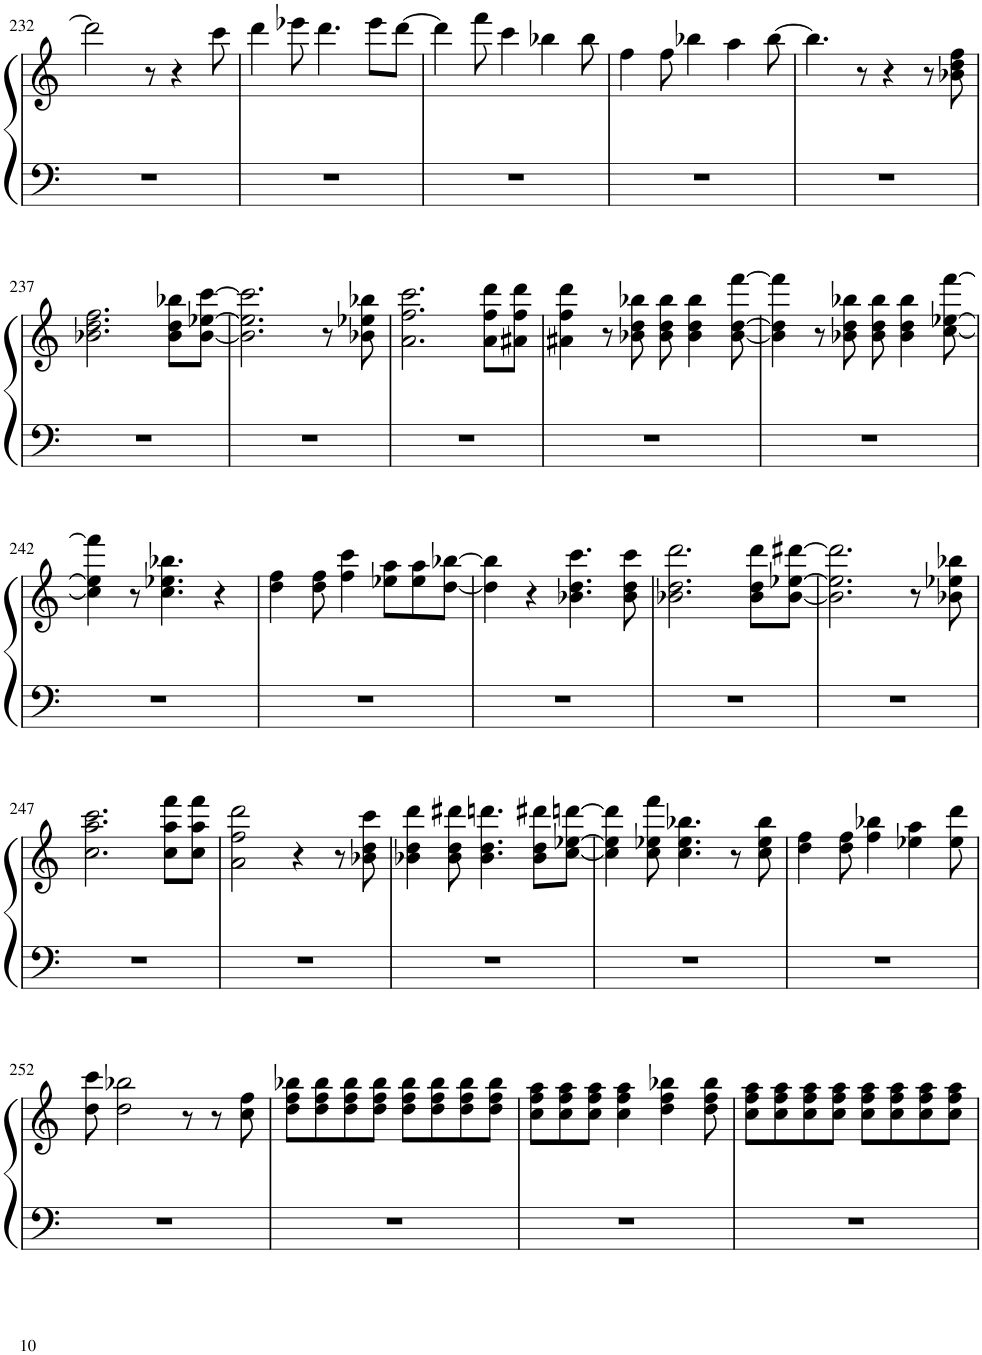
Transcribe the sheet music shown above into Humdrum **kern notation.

**kern	**kern
*part1	*part1
*staff2	*staff1
*I"Piano	*
*I'Pno.	*
!!LO:PB:g=z
*clefF4	*clefG2
*k[]	*k[]
*M4/4	*M4/4
=232	=232
1r	2ddd\]
.	8r
.	4r
.	8ccc\
=233	=233
1r	4ddd\
.	8eee-X\
.	4.ddd\
.	8eee-\L
.	[8ddd\J
=234	=234
1r	4ddd\]
.	8fff\
.	4ccc\
.	4bb-X\
.	8bb-\
=235	=235
1r	4ff\
.	8ff\
.	4bb-X\
.	4aa\
.	[8bb-\
=236	=236
1r	4.bb-\]
.	8r
.	4r
.	8r
.	8b-X\ 8dd\ 8ff\
!!LO:LB:g=z
=237	=237
1r	2.b-X\ 2.dd\ 2.ff\
.	8b-\ 8dd\ 8bb-X\L
.	[8b-\ [8ee-X\ [8ccc\J
=238	=238
1r	2.b-\] 2.ee-\] 2.ccc\]
.	8r
.	8b-X\ 8ee-X\ 8bb-X\
=239	=239
1r	2.a\ 2.ff\ 2.ccc\
.	8a\ 8ff\ 8ddd\L
.	8a#X\ 8ff\ 8ddd\J
=240	=240
1r	4a#X\ 4ff\ 4ddd\
.	8r
.	8b-X\ 8dd\ 8bb-X\
.	8b-\ 8dd\ 8bb-\
.	4b-\ 4dd\ 4bb-\
.	[8b-\ [8dd\ [8fff\
=241	=241
1r	4b-\] 4dd\] 4fff\]
.	8r
.	8b-X\ 8dd\ 8bb-X\
.	8b-\ 8dd\ 8bb-\
.	4b-\ 4dd\ 4bb-\
.	[8cc\ [8ee-X\ [8fff\
!!LO:LB:g=z
=242	=242
1r	4cc\] 4ee-\] 4fff\]
.	8r
.	4.cc\ 4.ee-X\ 4.bb-X\
.	4r
=243	=243
1r	4dd\ 4ff\
.	8dd\ 8ff\
.	4ff\ 4ccc\
.	8ee-X\ 8aa\L
.	8ee-\ 8aa\
.	[8dd\ [8bb-X\J
=244	=244
1r	4dd\] 4bb-\]
.	4r
.	4.b-X\ 4.dd\ 4.ccc\
.	8b-\ 8dd\ 8ccc\
=245	=245
1r	2.b-X\ 2.dd\ 2.ddd\
.	8b-\ 8dd\ 8ddd\L
.	[8b-\ [8ee-X\ [8ddd#X\J
=246	=246
1r	2.b-\] 2.ee-\] 2.ddd#\]
.	8r
.	8b-X\ 8ee-X\ 8bb-X\
!!LO:LB:g=z
=247	=247
1r	2.cc\ 2.aa\ 2.ccc\
.	8cc\ 8aa\ 8fff\L
.	8cc\ 8aa\ 8fff\J
=248	=248
1r	2a\ 2ff\ 2ddd\
.	4r
.	8r
.	8b-X\ 8dd\ 8ccc\
=249	=249
1r	4b-X\ 4dd\ 4ddd\
.	8b-\ 8dd\ 8ddd#X\
.	4.b-\ 4.dd\ 4.dddn\
.	8b-\ 8dd\ 8ddd#X\L
.	[8cc\ [8ee-X\ [8dddn\J
=250	=250
1r	4cc\] 4ee-\] 4ddd\]
.	8cc\ 8ee-X\ 8fff\
.	4.cc\ 4.ee-\ 4.bb-X\
.	8r
.	8cc\ 8ee-\ 8bb-\
=251	=251
1r	4dd\ 4ff\
.	8dd\ 8ff\
.	4ff\ 4bb-X\
.	4ee-X\ 4aa\
.	8ee-\ 8ddd\
!!LO:LB:g=z
=252	=252
1r	8dd\ 8ccc\
.	2dd\ 2bb-X\
.	8r
.	8r
.	8cc\ 8ff\
=253	=253
1r	8dd\ 8ff\ 8bb-X\L
.	8dd\ 8ff\ 8bb-\
.	8dd\ 8ff\ 8bb-\
.	8dd\ 8ff\ 8bb-\J
.	8dd\ 8ff\ 8bb-\L
.	8dd\ 8ff\ 8bb-\
.	8dd\ 8ff\ 8bb-\
.	8dd\ 8ff\ 8bb-\J
=254	=254
1r	8cc\ 8ff\ 8aa\L
.	8cc\ 8ff\ 8aa\
.	8cc\ 8ff\ 8aa\J
.	4cc\ 4ff\ 4aa\
.	4dd\ 4ff\ 4bb-X\
.	8dd\ 8ff\ 8bb-\
=255	=255
1r	8cc\ 8ff\ 8aa\L
.	8cc\ 8ff\ 8aa\
.	8cc\ 8ff\ 8aa\
.	8cc\ 8ff\ 8aa\J
.	8cc\ 8ff\ 8aa\L
.	8cc\ 8ff\ 8aa\
.	8cc\ 8ff\ 8aa\
.	8cc\ 8ff\ 8aa\J
=	=
*-	*-
